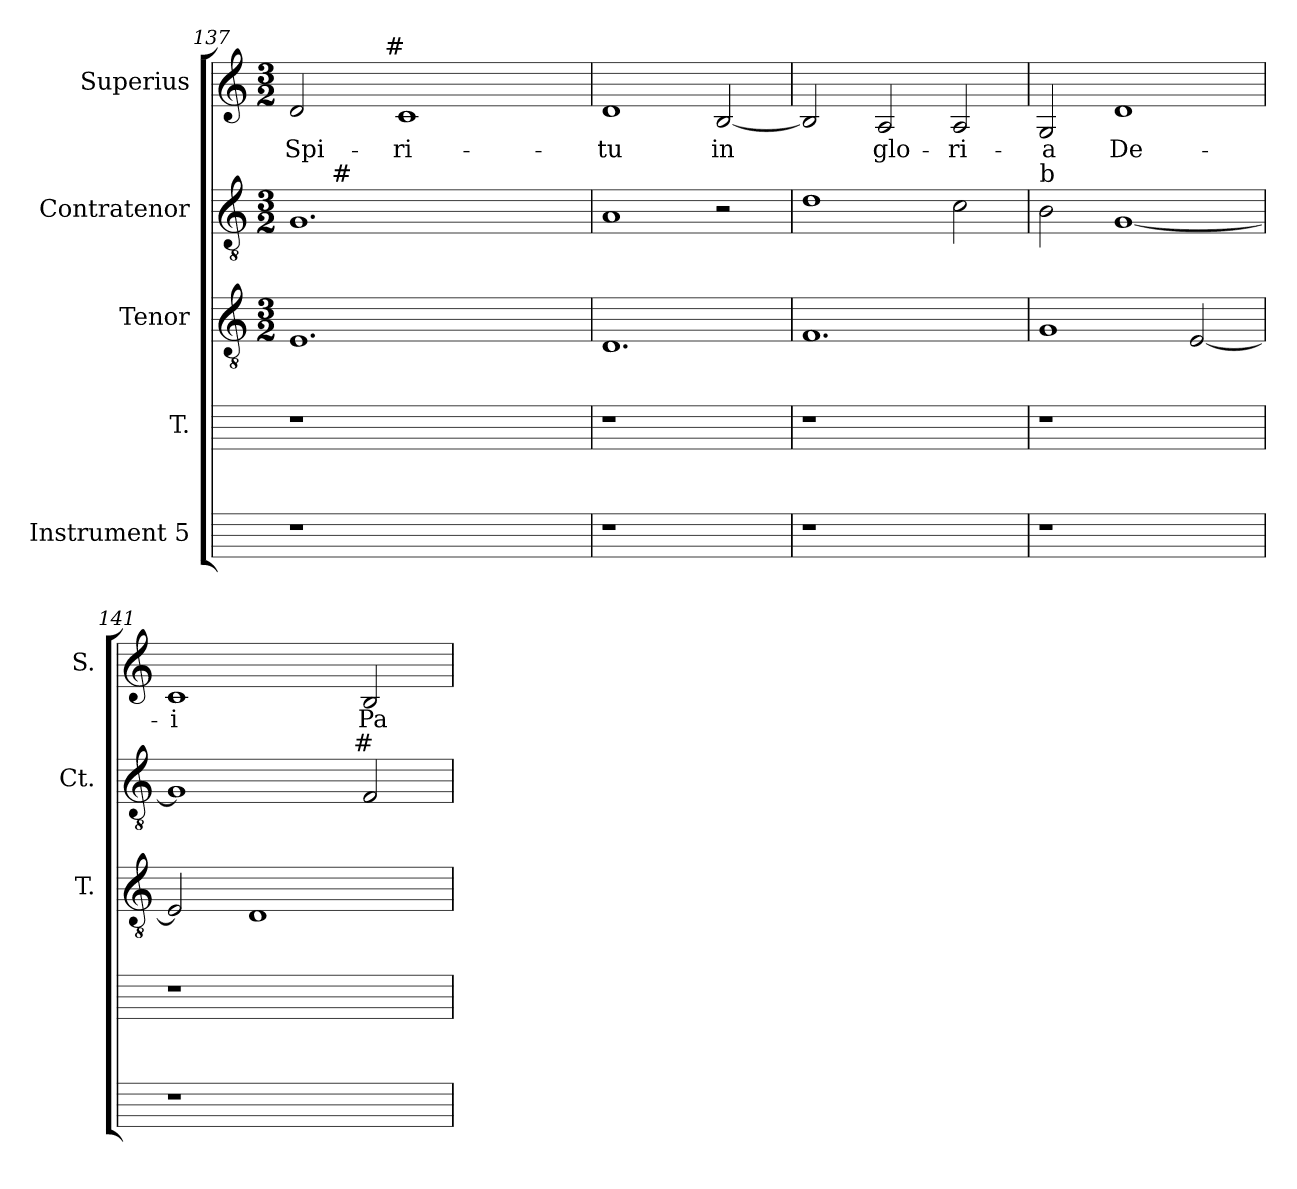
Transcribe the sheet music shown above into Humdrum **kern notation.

**kern	**kern	**kern	**kern	**kern	**text
*part5	*part4	*part3	*part2	*part1	*part1
*staff5	*staff4	*staff3	*staff2	*staff1	*staff1
*I"Instrument 5	*I"T.	*I"Tenor	*I"Contratenor	*I"Superius	*
*	*	*I'T.	*I'Ct.	*I'S.	*
!!LO:LB:g=z
*	*	*clefGv2	*clefGv2	*clefG2	*
*	*	*M3/2	*M3/2	*M3/2	*
=137	=137	=137	=137	=137	=137
!	!	!	!	!	!LO:LY:b:cj
*	*	*	*^	*^	*
1r	1r	1.E	1.G	8.ryy	2d/	4...ryy	Spi-
!	!	!	!	!LO:TX:a:t=#	!	!	!
.	.	.	.	1ryy	.	.	.
!	!	!	!	!	!	!LO:TX:a:t=#	!
.	.	.	.	.	.	1ryy	.
!	!	!	!	!	!	!	!LO:LY:b:cj
.	.	.	.	.	1c	.	-ri-
2ryy	2ryy	.	.	.	.	.	.
.	.	.	.	4ryy	.	.	.
.	.	.	.	16ryy	.	.	.
.	.	.	.	.	.	32ryy	.
=138	=138	=138	=138	=138	=138	=138	=138
!	!	!	!	!	!	!	!LO:LY:b:cj
*	*	*	*v	*v	*	*	*
*	*	*	*	*v	*v	*
1r	1r	1.D	1A	1d	-tu
!	!	!	!	!	!LO:LY:b:cj
2ryy	2ryy	.	2r	[<2B/	in
=139	=139	=139	=139	=139	=139
1r	1r	1.F	1d	2B/]	.
!	!	!	!	!	!LO:LY:b:cj
.	.	.	.	2A/	glo-
!	!	!	!	!	!LO:LY:b:cj
2ryy	2ryy	.	2c\	2A/	-ri-
=140	=140	=140	=140	=140	=140
!	!	!	!LO:TX:a:t=b	!	!
!	!	!	!	!	!LO:LY:b:cj
1r	1r	1G	2B\	2G/	-a
!	!	!	!	!	!LO:LY:b:cj
.	.	.	[<1G	1d	De-
2ryy	2ryy	[<2E/	.	.	.
=141	=141	=141	=141	=141	=141
!	!	!	!	!	!LO:LY:b:rj
*	*	*	*^	*	*
1r	1r	2E/]	1G]	2ryy	1c	-i
.	.	1D	.	4ryy	.	.
.	.	.	.	8...ryy	.	.
!	!	!	!	!LO:TX:a:t=#	!	!
.	.	.	.	2ryy	.	.
!	!	!	!	!	!	!LO:LY:b:cj
2ryy	2ryy	.	2F/	.	2B/	Pa-
.	.	.	.	64ryy	.	.
*	*	*	*v	*v	*	*
=	=	=	=	=	=
*-	*-	*-	*-	*-	*-
